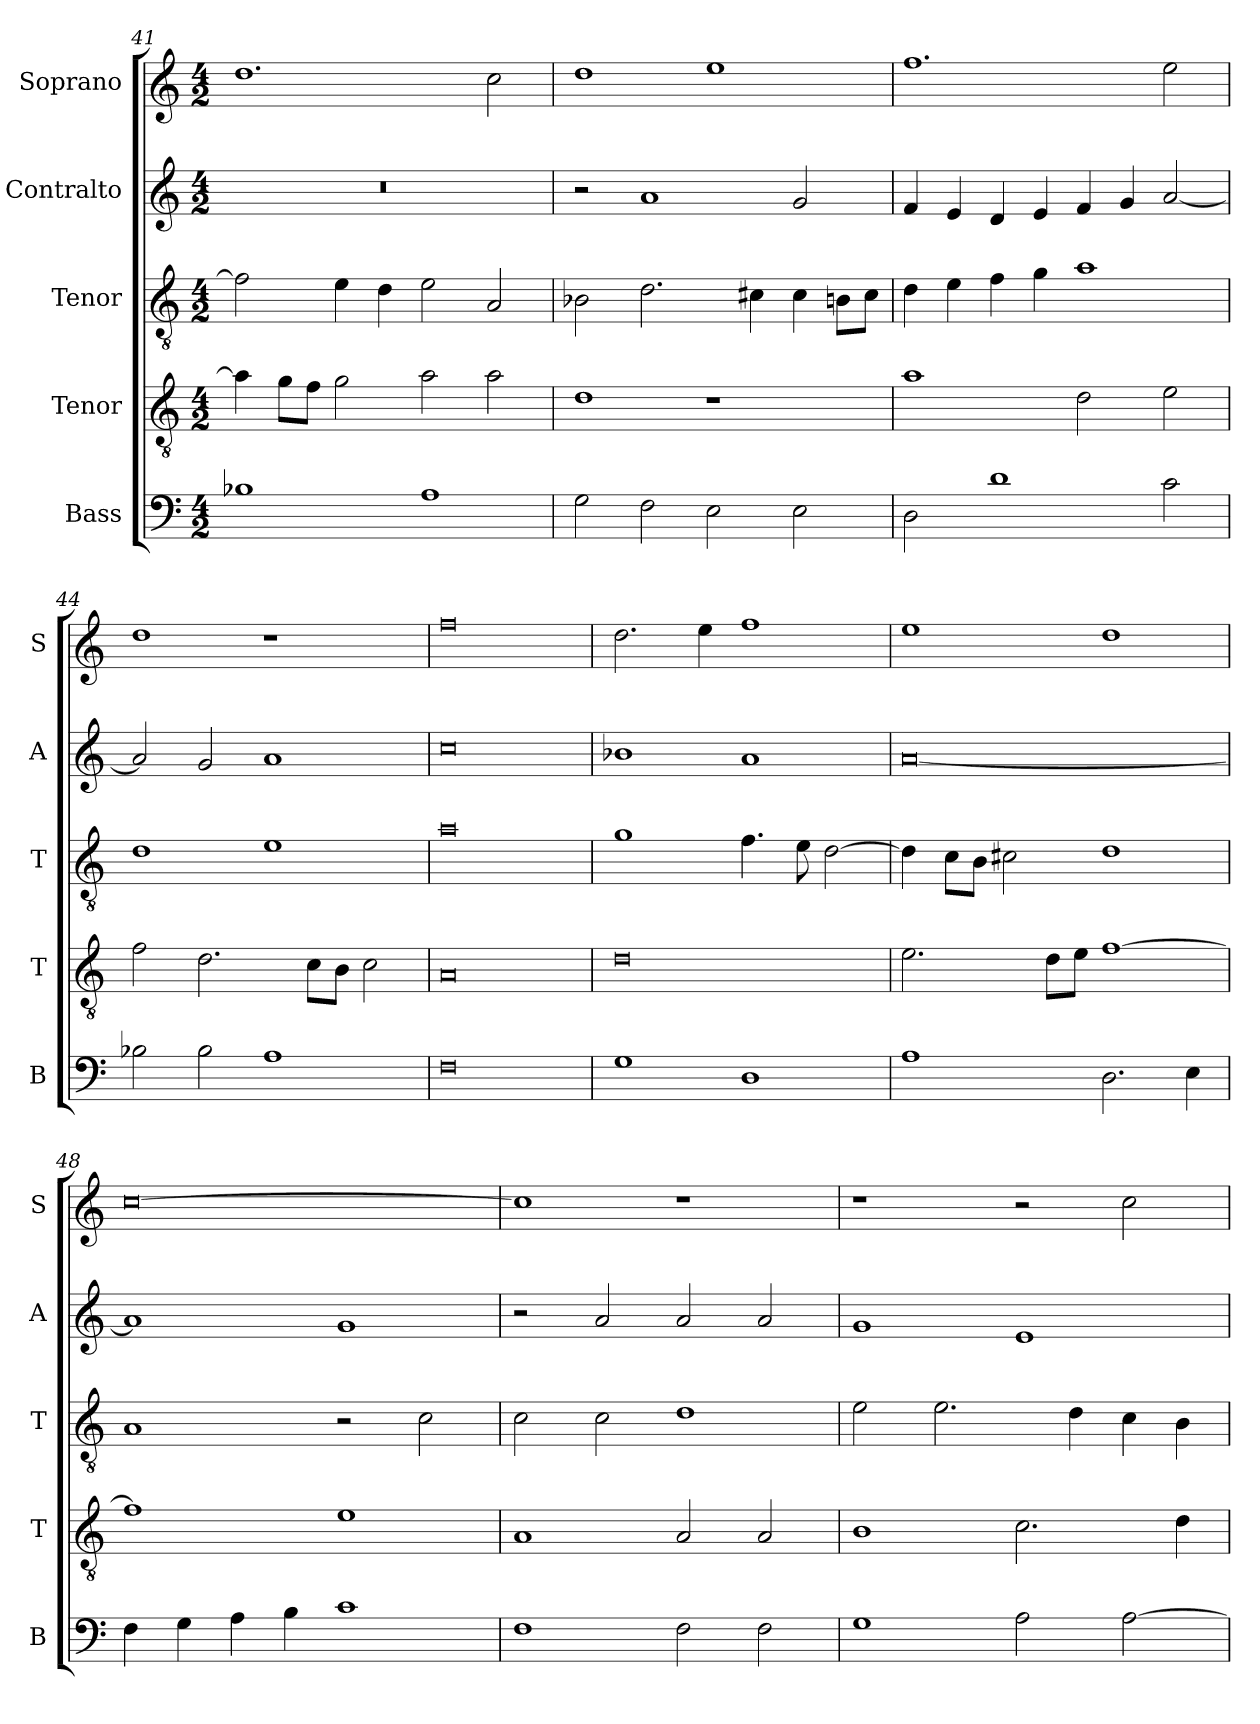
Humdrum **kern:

**kern	**kern	**kern	**kern	**kern
*part5	*part4	*part3	*part2	*part1
*staff5	*staff4	*staff3	*staff2	*staff1
*I"Bass	*I"Tenor	*I"Tenor	*I"Contralto	*I"Soprano
*I'B	*I'T	*I'T	*I'A	*I'S
*clefF4	*clefGv2	*clefGv2	*clefG2	*clefG2
*k[]	*k[]	*k[]	*k[]	*k[]
*D:dor	*D:dor	*D:dor	*D:dor	*D:dor
*M4/2	*M4/2	*M4/2	*M4/2	*M4/2
=41	=41	=41	=41	=41
1B-X	4a]	2f]	0r	1.dd
.	8g\L	.	.	.
.	8f\J	.	.	.
.	2g	4e	.	.
.	.	4d	.	.
1A	2a	2e	.	.
.	2a	2A	.	2cc
=42	=42	=42	=42	=42
2G	1d	2B-X	2r	1dd
2F	.	2.d	1a	.
2E	1r	.	.	1ee
.	.	4c#X	.	.
2E	.	4c#	2g	.
.	.	8Bn\L	.	.
.	.	8c#\J	.	.
=43	=43	=43	=43	=43
2D	1a	4d	4f	1.ff
.	.	4e	4e	.
1d	.	4f	4d	.
.	.	4g	4e	.
.	2d	1a	4f	.
.	.	.	4g	.
2c	2e	.	[2a	2ee
=44	=44	=44	=44	=44
2B-X	2f	1d	2a]	1dd
2B-	2.d	.	2g	.
1A	.	1e	1a	1r
.	8c\L	.	.	.
.	8B\J	.	.	.
.	2c	.	.	.
=45	=45	=45	=45	=45
0F	0A	0a	0cc	0ff
=46	=46	=46	=46	=46
1G	0d	1g	1b-X	2.dd
.	.	.	.	4ee
1D	.	4.f	1a	1ff
.	.	8e	.	.
.	.	[2d	.	.
=47	=47	=47	=47	=47
1A	2.e	4d]	[0a	1ee
.	.	8c\L	.	.
.	.	8B\J	.	.
.	.	2c#X	.	.
.	8d\L	.	.	.
.	8e\J	.	.	.
2.D	[1f	1d	.	1dd
4E	.	.	.	.
=48	=48	=48	=48	=48
4F	1f]	1A	1a]	[0cc
4G	.	.	.	.
4A	.	.	.	.
4B	.	.	.	.
1c	1e	2r	1g	.
.	.	2c	.	.
=49	=49	=49	=49	=49
1F	1A	2c	2r	1cc]
.	.	2c	2a	.
2F	2A	1d	2a	1r
2F	2A	.	2a	.
=50	=50	=50	=50	=50
1G	1B	2e	1g	1r
.	.	2.e	.	.
2A	2.c	.	1e	2r
.	.	4d	.	.
[2A	.	4c	.	2cc
.	4d	4B	.	.
=	=	=	=	=
*-	*-	*-	*-	*-
